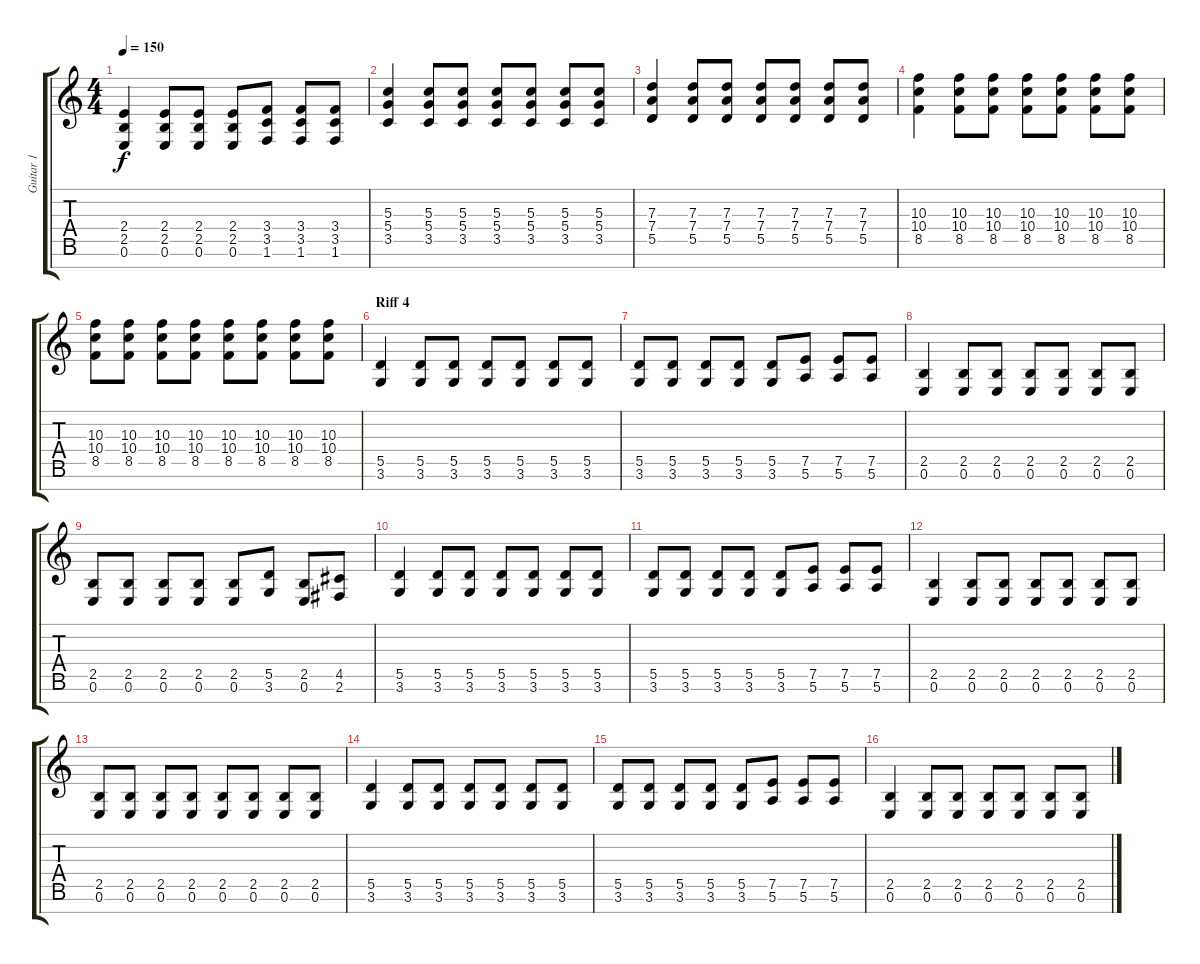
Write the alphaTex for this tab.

\track ("Guitar 1" "Guitar 1") {instrument distortionguitar}
\staff {score tabs}
\tuning (E4 B3 G3 D3 A2 E2 B1) {hide}
\ts (4 4)
\tempo 150
\clef g2
\ks c
(2.4 2.5 0.6).4{dy f} (2.4 2.5 0.6).8 (2.4 2.5 0.6).8 (2.4 2.5 0.6).8 (3.4 3.5 1.6).8 (3.4 3.5 1.6).8 (3.4 3.5 1.6).8 |
(5.3 5.4 3.5).4 (5.3 5.4 3.5).8 (5.3 5.4 3.5).8 (5.3 5.4 3.5).8 (5.3 5.4 3.5).8 (5.3 5.4 3.5).8 (5.3 5.4 3.5).8 |
(7.3 7.4 5.5).4 (7.3 7.4 5.5).8 (7.3 7.4 5.5).8 (7.3 7.4 5.5).8 (7.3 7.4 5.5).8 (7.3 7.4 5.5).8 (7.3 7.4 5.5).8 |
(10.3 10.4 8.5).4 (10.3 10.4 8.5).8 (10.3 10.4 8.5).8 (10.3 10.4 8.5).8 (10.3 10.4 8.5).8 (10.3 10.4 8.5).8 (10.3 10.4 8.5).8 |
(10.3 10.4 8.5).8 (10.3 10.4 8.5).8 (10.3 10.4 8.5).8 (10.3 10.4 8.5).8 (10.3 10.4 8.5).8 (10.3 10.4 8.5).8 (10.3 10.4 8.5).8 (10.3 10.4 8.5).8 |
\section ("" "Riff 4")
(5.5 3.6).4 (5.5 3.6).8 (5.5 3.6).8 (5.5 3.6).8 (5.5 3.6).8 (5.5 3.6).8 (5.5 3.6).8 |
(5.5 3.6).8 (5.5 3.6).8 (5.5 3.6).8 (5.5 3.6).8 (5.5 3.6).8 (7.5 5.6).8 (7.5 5.6).8 (7.5 5.6).8 |
(2.5 0.6).4 (2.5 0.6).8 (2.5 0.6).8 (2.5 0.6).8 (2.5 0.6).8 (2.5 0.6).8 (2.5 0.6).8 |
(2.5 0.6).8 (2.5 0.6).8 (2.5 0.6).8 (2.5 0.6).8 (2.5 0.6).8 (5.5 3.6).8 (2.5 0.6).8 (4.5 2.6).8 |
(5.5 3.6).4 (5.5 3.6).8 (5.5 3.6).8 (5.5 3.6).8 (5.5 3.6).8 (5.5 3.6).8 (5.5 3.6).8 |
(5.5 3.6).8 (5.5 3.6).8 (5.5 3.6).8 (5.5 3.6).8 (5.5 3.6).8 (7.5 5.6).8 (7.5 5.6).8 (7.5 5.6).8 |
(2.5 0.6).4 (2.5 0.6).8 (2.5 0.6).8 (2.5 0.6).8 (2.5 0.6).8 (2.5 0.6).8 (2.5 0.6).8 |
(2.5 0.6).8 (2.5 0.6).8 (2.5 0.6).8 (2.5 0.6).8 (2.5 0.6).8 (2.5 0.6).8 (2.5 0.6).8 (2.5 0.6).8 |
(5.5 3.6).4 (5.5 3.6).8 (5.5 3.6).8 (5.5 3.6).8 (5.5 3.6).8 (5.5 3.6).8 (5.5 3.6).8 |
(5.5 3.6).8 (5.5 3.6).8 (5.5 3.6).8 (5.5 3.6).8 (5.5 3.6).8 (7.5 5.6).8 (7.5 5.6).8 (7.5 5.6).8 |
(2.5 0.6).4 (2.5 0.6).8 (2.5 0.6).8 (2.5 0.6).8 (2.5 0.6).8 (2.5 0.6).8 (2.5 0.6).8
